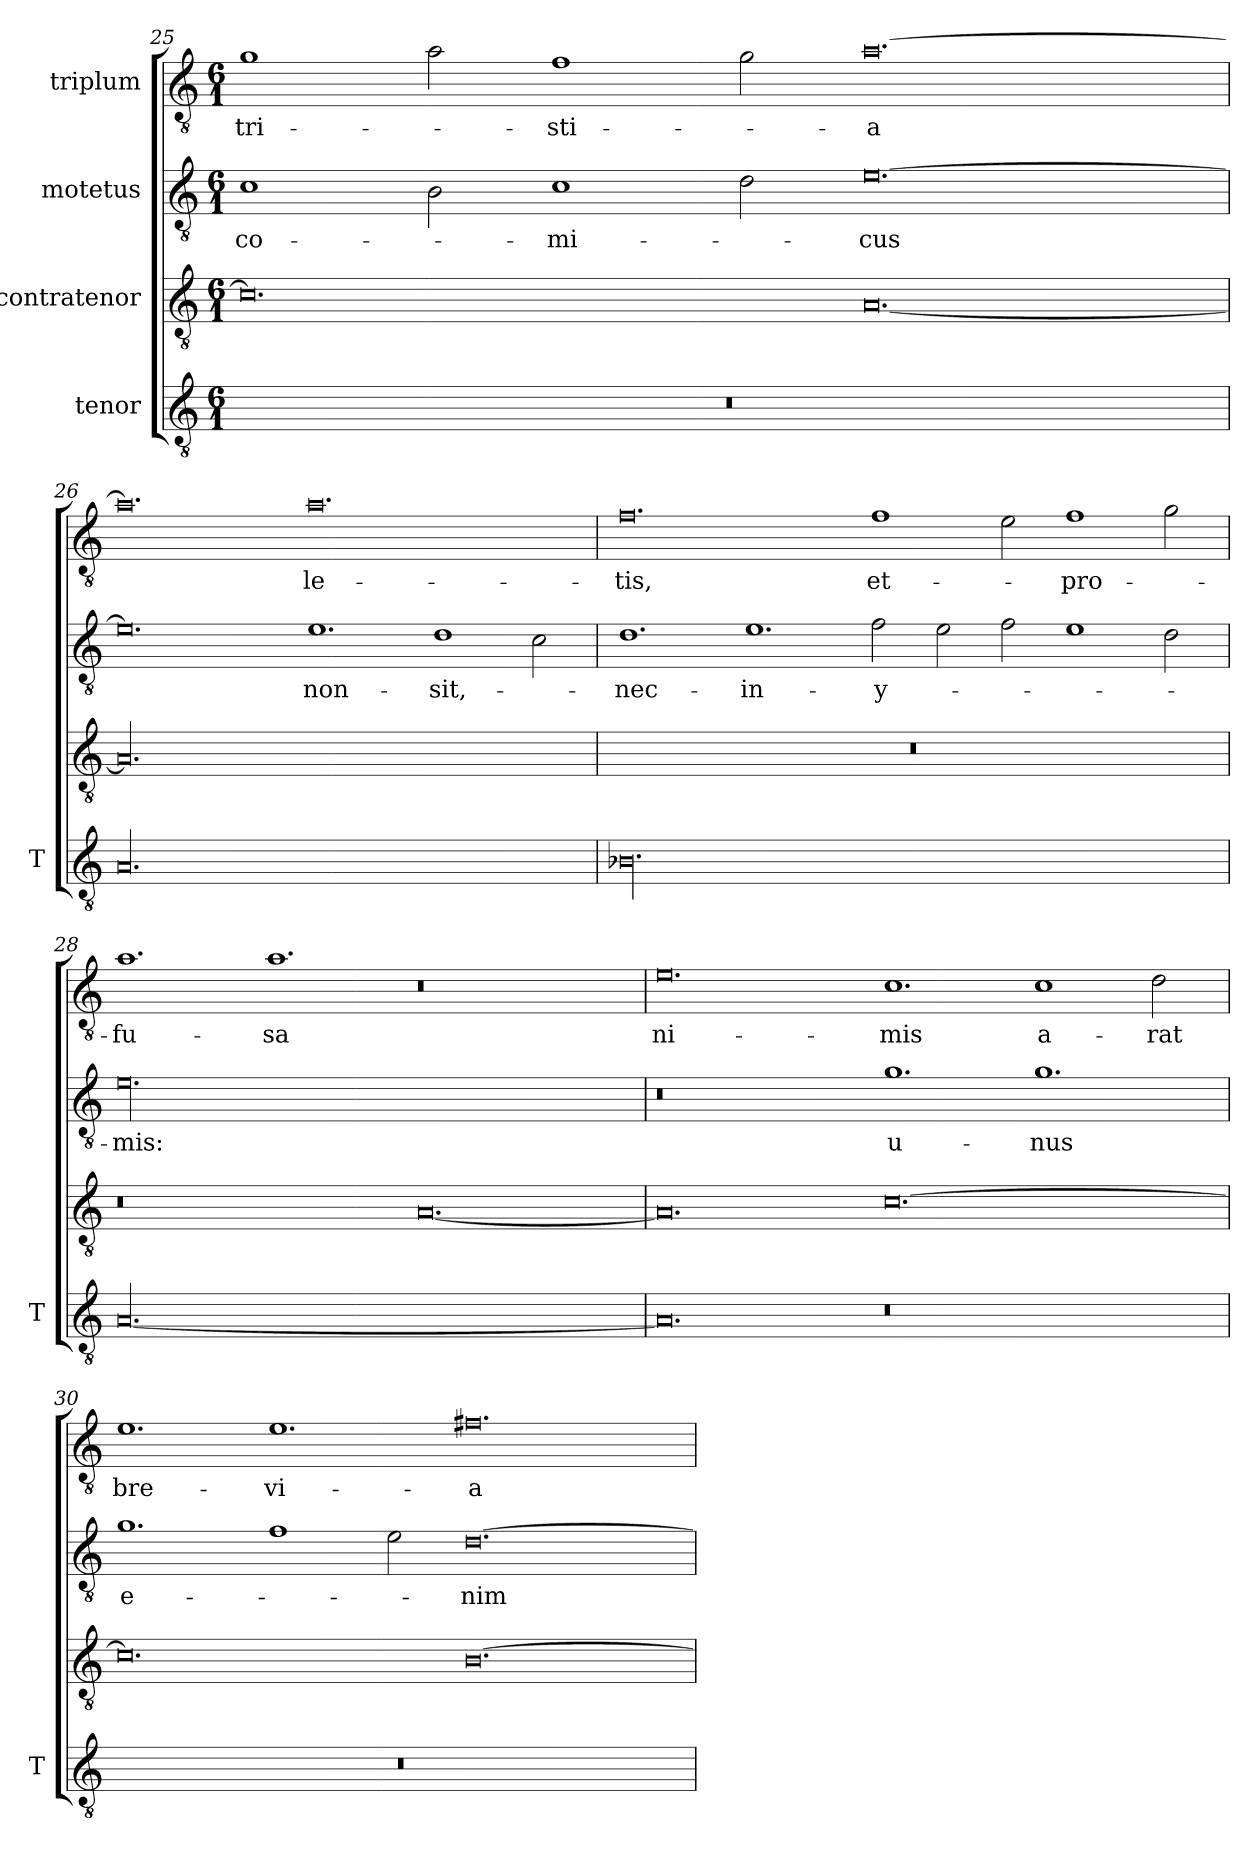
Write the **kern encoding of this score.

**kern	**kern	**kern	**text	**kern	**text
*part4	*part3	*part2	*part2	*part1	*part1
*staff4	*staff3	*staff2	*staff2	*staff1	*staff1
*I"tenor	*I"contratenor	*I"motetus	*	*I"triplum	*
*I'T	*	*	*	*	*
*clefGv2	*clefGv2	*clefGv2	*	*clefGv2	*
*k[]	*k[]	*k[]	*	*k[]	*
*C:	*C:	*C:	*	*C:	*
*M6/1	*M6/1	*M6/1	*	*M6/1	*
=25	=25	=25	=25	=25	=25
00.r	0.c\]	1c\	co-	1g\	tri-
.	.	2B\	.	2a\	.
.	.	1c\	-mi-	1f\	-sti-
.	.	2d\	.	2g\	.
.	[0.A/	[0.e\	-cus	[0.a\	-a
=26	=26	=26	=26	=26	=26
00.A/	00.A/]	0.e\]	.	0.a\]	.
.	.	1.e\	non-	0.a\	le-
.	.	1d\	sit,-	.	.
.	.	2c\	.	.	.
=27	=27	=27	=27	=27	=27
00.B-X\	00.r	1.d\	nec-	0.f\	-tis,
.	.	1.e\	in-	.	.
.	.	2f\	y-	1f\	et-
.	.	2e\	.	.	.
.	.	2f\	.	2e\	.
.	.	1e\	.	1f\	pro-
.	.	2d\	.	2g\	.
=28	=28	=28	=28	=28	=28
[00.A/	0.r	00.e\	-mis:	1.a\	-fu-
.	.	.	.	1.a\	-sa
.	[0.A/	.	.	0.r	.
=29	=29	=29	=29	=29	=29
0.A/]	0.A/]	0.r	.	0.e\	ni-
0.r	[0.c\	1.g\	u-	1.c\	-mis
.	.	1.g\	-nus	1c\	a-
.	.	.	.	2d\	-rat
=30	=30	=30	=30	=30	=30
00.r	0.c\]	1.g\	e-	1.e\	bre-
.	.	1f\	.	1.e\	-vi-
.	.	2e\	.	.	.
.	[0.B\	[0.d\	-nim	0.f#X\	-a
=	=	=	=	=	=
*-	*-	*-	*-	*-	*-
